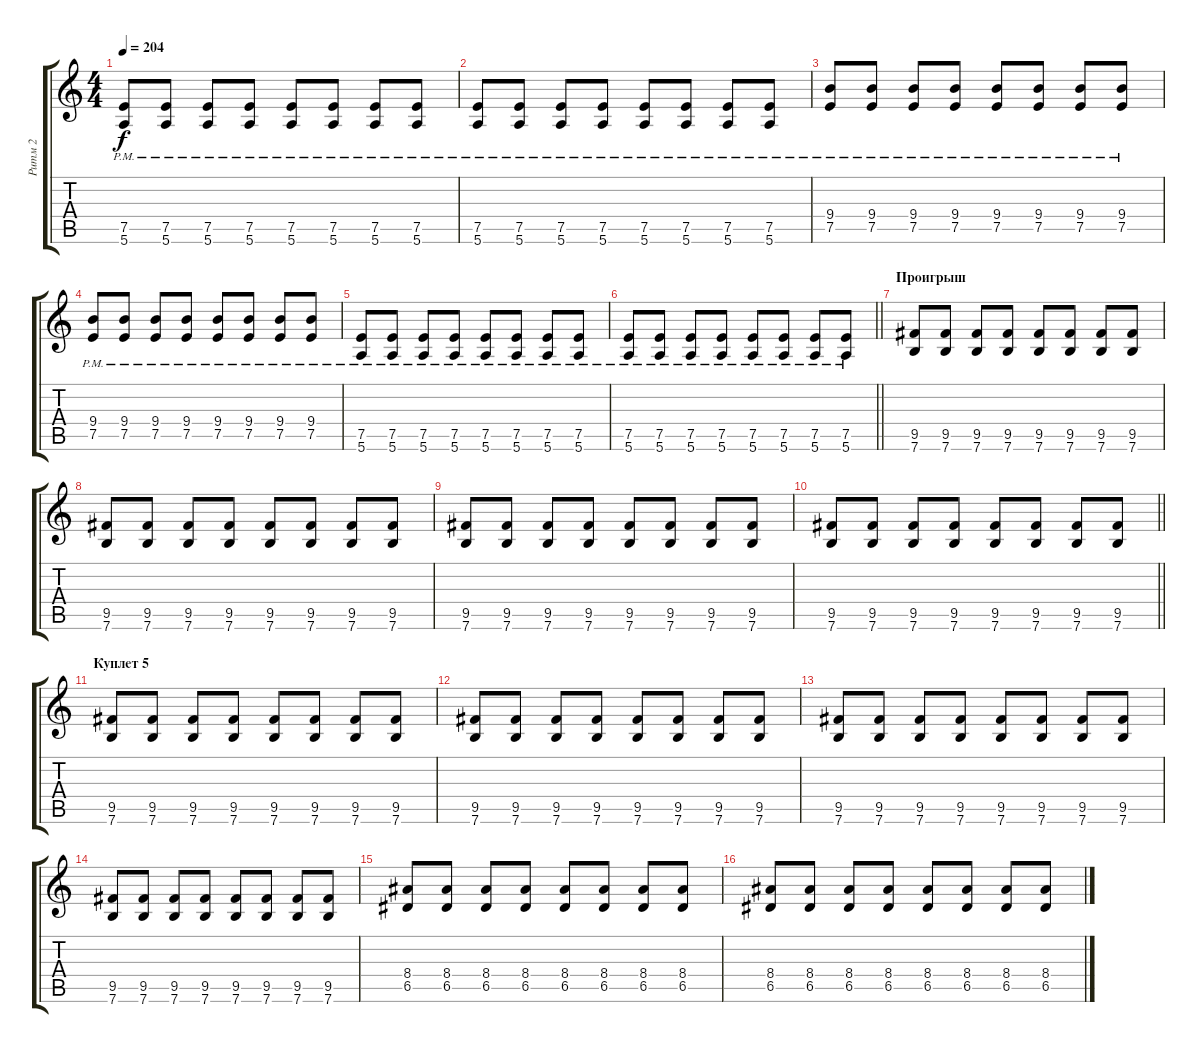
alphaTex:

\track ("Ритм 2" "Ритм 2") {instrument distortionguitar}
\staff {score tabs}
\tuning (E4 B3 G3 D3 A2 E2) {hide}
\ts (4 4)
\tempo 204
\clef g2
\ks c
(7.5{pm} 5.6{pm}).8{dy f} (7.5{pm} 5.6{pm}).8 (7.5{pm} 5.6{pm}).8 (7.5{pm} 5.6{pm}).8 (7.5{pm} 5.6{pm}).8 (7.5{pm} 5.6{pm}).8 (7.5{pm} 5.6{pm}).8 (7.5{pm} 5.6{pm}).8 |
(7.5{pm} 5.6{pm}).8 (7.5{pm} 5.6{pm}).8 (7.5{pm} 5.6{pm}).8 (7.5{pm} 5.6{pm}).8 (7.5{pm} 5.6{pm}).8 (7.5{pm} 5.6{pm}).8 (7.5{pm} 5.6{pm}).8 (7.5{pm} 5.6{pm}).8 |
(9.4{pm} 7.5{pm}).8 (9.4{pm} 7.5{pm}).8 (9.4{pm} 7.5{pm}).8 (9.4{pm} 7.5{pm}).8 (9.4{pm} 7.5{pm}).8 (9.4{pm} 7.5{pm}).8 (9.4{pm} 7.5{pm}).8 (9.4{pm} 7.5{pm}).8 |
(9.4{pm} 7.5{pm}).8 (9.4{pm} 7.5{pm}).8 (9.4{pm} 7.5{pm}).8 (9.4{pm} 7.5{pm}).8 (9.4{pm} 7.5{pm}).8 (9.4{pm} 7.5{pm}).8 (9.4{pm} 7.5{pm}).8 (9.4{pm} 7.5{pm}).8 |
(7.5{pm} 5.6{pm}).8 (7.5{pm} 5.6{pm}).8 (7.5{pm} 5.6{pm}).8 (7.5{pm} 5.6{pm}).8 (7.5{pm} 5.6{pm}).8 (7.5{pm} 5.6{pm}).8 (7.5{pm} 5.6{pm}).8 (7.5{pm} 5.6{pm}).8 |
\barLineRight lightlight
(7.5{pm} 5.6{pm}).8 (7.5{pm} 5.6{pm}).8 (7.5{pm} 5.6{pm}).8 (7.5{pm} 5.6{pm}).8 (7.5{pm} 5.6{pm}).8 (7.5{pm} 5.6{pm}).8 (7.5{pm} 5.6{pm}).8 (7.5{pm} 5.6{pm}).8 |
\section ("" "Проигрыш")
(9.5 7.6).8{volume 10} (9.5 7.6).8 (9.5 7.6).8 (9.5 7.6).8 (9.5 7.6).8 (9.5 7.6).8 (9.5 7.6).8 (9.5 7.6).8 |
(9.5 7.6).8 (9.5 7.6).8 (9.5 7.6).8 (9.5 7.6).8 (9.5 7.6).8 (9.5 7.6).8 (9.5 7.6).8 (9.5 7.6).8 |
(9.5 7.6).8 (9.5 7.6).8 (9.5 7.6).8 (9.5 7.6).8 (9.5 7.6).8 (9.5 7.6).8 (9.5 7.6).8 (9.5 7.6).8 |
\barLineRight lightlight
(9.5 7.6).8 (9.5 7.6).8 (9.5 7.6).8 (9.5 7.6).8 (9.5 7.6).8 (9.5 7.6).8 (9.5 7.6).8 (9.5 7.6).8 |
\section ("" "Куплет 5")
(9.5 7.6).8 (9.5 7.6).8 (9.5 7.6).8 (9.5 7.6).8 (9.5 7.6).8 (9.5 7.6).8 (9.5 7.6).8 (9.5 7.6).8 |
(9.5 7.6).8 (9.5 7.6).8 (9.5 7.6).8 (9.5 7.6).8 (9.5 7.6).8 (9.5 7.6).8 (9.5 7.6).8 (9.5 7.6).8 |
(9.5 7.6).8 (9.5 7.6).8 (9.5 7.6).8 (9.5 7.6).8 (9.5 7.6).8 (9.5 7.6).8 (9.5 7.6).8 (9.5 7.6).8 |
(9.5 7.6).8 (9.5 7.6).8 (9.5 7.6).8 (9.5 7.6).8 (9.5 7.6).8 (9.5 7.6).8 (9.5 7.6).8 (9.5 7.6).8 |
(8.4 6.5).8 (8.4 6.5).8 (8.4 6.5).8 (8.4 6.5).8 (8.4 6.5).8 (8.4 6.5).8 (8.4 6.5).8 (8.4 6.5).8 |
(8.4 6.5).8 (8.4 6.5).8 (8.4 6.5).8 (8.4 6.5).8 (8.4 6.5).8 (8.4 6.5).8 (8.4 6.5).8 (8.4 6.5).8
